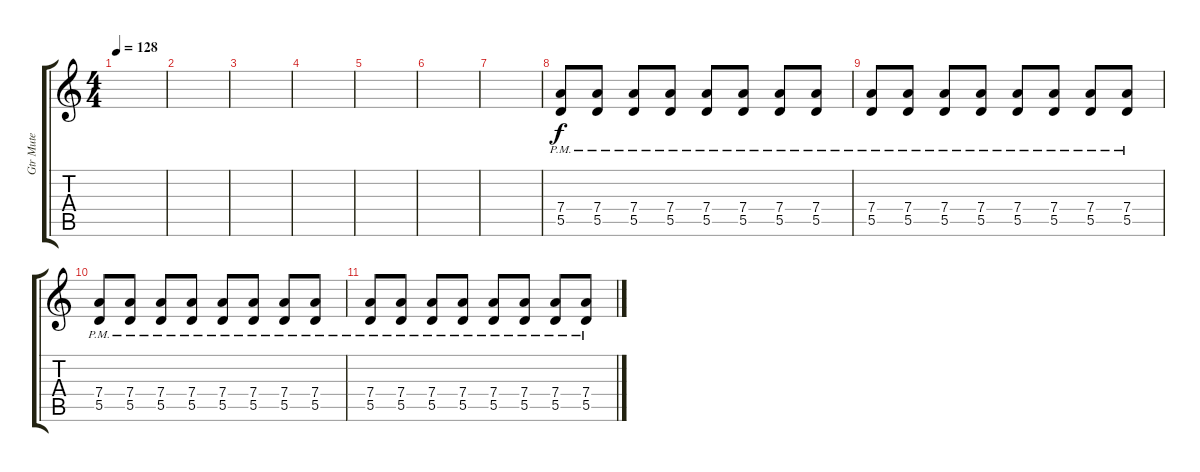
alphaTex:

\track ("Gtr Mute" "Gtr Mute") {instrument overdrivenguitar}
\staff {score tabs}
\tuning (E4 B3 G3 D3 A2 E2) {hide}
\ts (4 4)
\tempo 128
\clef g2
\ks c
|
|
|
|
|
|
|
(7.4{pm} 5.5{pm}).8{volume 9} (7.4{pm} 5.5{pm}).8 (7.4{pm} 5.5{pm}).8 (7.4{pm} 5.5{pm}).8 (7.4{pm} 5.5{pm}).8 (7.4{pm} 5.5{pm}).8 (7.4{pm} 5.5{pm}).8 (7.4{pm} 5.5{pm}).8 |
(7.4{pm} 5.5{pm}).8 (7.4{pm} 5.5{pm}).8 (7.4{pm} 5.5{pm}).8 (7.4{pm} 5.5{pm}).8 (7.4{pm} 5.5{pm}).8 (7.4{pm} 5.5{pm}).8 (7.4{pm} 5.5{pm}).8 (7.4{pm} 5.5{pm}).8 |
(7.4{pm} 5.5{pm}).8 (7.4{pm} 5.5{pm}).8 (7.4{pm} 5.5{pm}).8 (7.4{pm} 5.5{pm}).8 (7.4{pm} 5.5{pm}).8 (7.4{pm} 5.5{pm}).8 (7.4{pm} 5.5{pm}).8 (7.4{pm} 5.5{pm}).8 |
(7.4{pm} 5.5{pm}).8 (7.4{pm} 5.5{pm}).8 (7.4{pm} 5.5{pm}).8 (7.4{pm} 5.5{pm}).8 (7.4{pm} 5.5{pm}).8 (7.4{pm} 5.5{pm}).8 (7.4{pm} 5.5{pm}).8 (7.4{pm} 5.5{pm}).8
